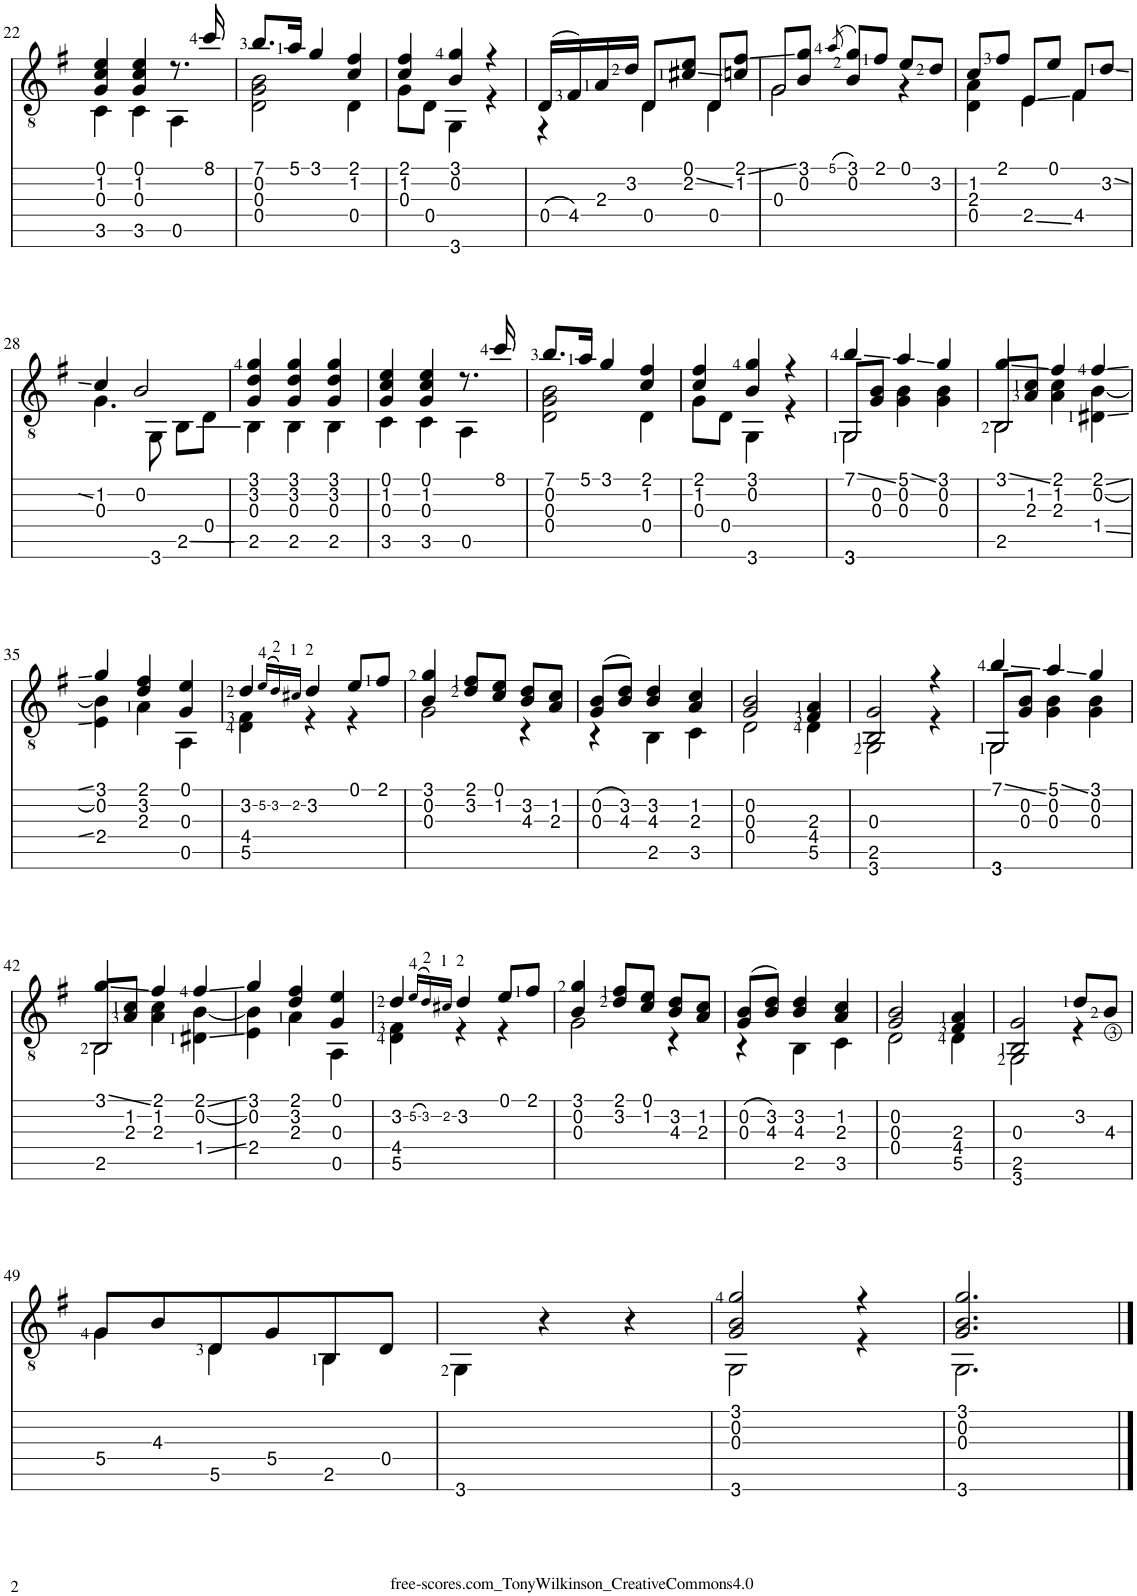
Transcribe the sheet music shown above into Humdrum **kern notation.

**kern	**kern
*part1	*part1
*staff2	*staff1
*I"Guitar	*
*I'Guit.	*
!!LO:PB:g=z
*	*clefGv2
*k[f#]	*k[f#]
*M3/4	*M3/4
=22	=22
*^	*^
4G 4c 4e	4C	4G/ 4c/ 4e/	4C\
4G 4c 4e	4C	4G/ 4c/ 4e/	4C\
8.r	4AA	8.r	4AA\
16cc	.	16cc/	.
=23	=23	=23	=23
8.bL	2D 2G 2B	8.b/L	2D\ 2G\ 2B\
16aJk	.	16a/Jk	.
4g	.	4g/	.
4c 4f#	4D	4c/ 4f#/	4D\
=24	=24	=24	=24
4c 4f#	8GL	4c/ 4f#/	8G\L
.	8DJ	.	8D\J
4B 4g	4GG	4B/ 4g/	4GG\
4r	4r	4r	4r
=25	=25	=25	=25
16DLL	4r	(16D/LL	4r
16F#J	.	16F#/)	.
16AL	.	16A/	.
16dJJ	.	16d/JJ	.
8DL	4D	8D/L	4D\
8c#X\ 8e\J	.	8c#X/ 8e/J	.
8DL	4D	8D/L	4D\
8cn\ 8f#\J	.	8cn/ 8f#/J	.
=26	=26	=26	=26
!LO:N:head=open	!	!LO:N:head=open	!
8GL	2G	8G/L	2G\
8B\ 8g\J	.	8B/ 8g/J	.
qa	.	(8qa/	.
8B\ 8g\L	.	8B/ 8g/L)	.
8f#J	.	8f#/J	.
8eL	4r	8e/L	4r
8dJ	.	8d/J	.
=27	=27	=27	=27
8cL	4D 4A	8c/L	4D\ 4A\
8f#J	.	8f#/J	.
8EL	4E	8E/L	4E\
8eJ	.	8e/J	.
8F#L	4F#	8F#/L	4F#\
8dJ	.	8d/J	.
!!LO:LB:g=z	!!
=28	=28	=28	=28
4c	4.G	4c/	4.G\
2B	.	2B/	.
.	8GG	.	8GG\
.	8BBL	.	8BB\L
.	8DJ	.	8D\J
=29	=29	=29	=29
4G 4d 4g	4BB	4G/ 4d/ 4g/	4BB\
4G 4d 4g	4BB	4G/ 4d/ 4g/	4BB\
4G 4d 4g	4BB	4G/ 4d/ 4g/	4BB\
=30	=30	=30	=30
4G 4c 4e	4C	4G/ 4c/ 4e/	4C\
4G 4c 4e	4C	4G/ 4c/ 4e/	4C\
8.r	4AA	8.r	4AA\
16cc	.	16cc/	.
=31	=31	=31	=31
8.bL	2D 2G 2B	8.b/L	2D\ 2G\ 2B\
16aJk	.	16a/Jk	.
4g	.	4g/	.
4c 4f#	4D	4c/ 4f#/	4D\
=32	=32	=32	=32
4c 4f#	8GL	4c/ 4f#/	8G\L
.	8DJ	.	8D\J
4B 4g	4GG	4B/ 4g/	4GG\
4r	4r	4r	4r
=33	=33	=33	=33
*	*^	*	*
!	!	!	!	!LO:N:head=open
*	*	*	*	*^
4b	8GGL	2GG	4b/	8GG/L	2GG\
.	8G\ 8B\J	.	.	8G/ 8B/J	.
4a	4G 4B	.	4a/	4G\ 4B\	.
4g	4G 4B	4ryy	4g/	4G\ 4B\	4ryy
=34	=34	=34	=34	=34	=34
!	!	!	!	!LO:N:head=open	!
4g	8BBL	2BB	4g/	8BB/L	2BB\
.	8A\ 8c\J	.	.	8A/ 8c/J	.
4f#	4A 4c	.	4f#/	4A\ 4c\	.
4f#	4D# [4B	4ryy	4f#/	4D#X\ [4B\	4ryy
*	*v	*v	*	*	*
*	*	*	*v	*v
!!LO:LB:g=z
=35	=35	=35	=35
4g	4E 4B]	4g/	4E\ 4B\]
4d 4f#	4A	4d/ 4f#/	4A\
4G 4e	4AA	4G/ 4e/	4AA\
=36	=36	=36	=36
4d	4D 4F#	4d/	4D\ 4F#\
qe	.	(16qe/LL	.
qd	.	16qd/)	.
qc#	.	16qc#X/JJ	.
4d	4r	4d/	4r
8eL	4r	8e/L	4r
8f#J	.	8f#/J	.
=37	=37	=37	=37
4B 4g	2G	4B/ 4g/	2G\
8d\ 8f#\L	.	8d/ 8f#/L	.
8c\ 8e\J	.	8c/ 8e/J	.
8B\ 8d\L	4r	8B/ 8d/L	4r
8A\ 8c\J	.	8A/ 8c/J	.
=38	=38	=38	=38
8G\ 8B\L	4r	(8G/ 8B/L	4r
8B\ 8d\J	.	8B/ 8d/J)	.
4B 4d	4BB	4B/ 4d/	4BB\
4A 4c	4C	4A/ 4c/	4C\
=39	=39	=39	=39
2G 2B	2D	2G/ 2B/	2D\
4F# 4A	4D	4F#/ 4A/	4D\
=40	=40	=40	=40
2BB 2G	2GG	2BB/ 2G/	2GG\
4r	4r	4r	4r
=41	=41	=41	=41
!	!LO:N:head=open	!	!LO:N:head=open
*	*^	*	*^
4b	8GGL	2GG	4b/	8GG/L	2GG\
.	8G\ 8B\J	.	.	8G/ 8B/J	.
4a	4G 4B	.	4a/	4G\ 4B\	.
4g	4G 4B	4ryy	4g/	4G\ 4B\	4ryy
!!LO:LB:g=z	!!	!!
=42	=42	=42	=42	=42	=42
!	!LO:N:head=open	!	!	!LO:N:head=open	!
4g	8BBL	2BB	4g/	8BB/L	2BB\
.	8A\ 8c\J	.	.	8A/ 8c/J	.
4f#	4A 4c	.	4f#/	4A\ 4c\	.
4f#	4D#X [4B	4ryy	4f#/	4D#X\ [4B\	4ryy
*	*v	*v	*	*	*
*	*	*	*v	*v
=43	=43	=43	=43
4g	4E 4B]	4g/	4E\ 4B\]
4d 4f#	4A	4d/ 4f#/	4A\
4G 4e	4AA	4G/ 4e/	4AA\
=44	=44	=44	=44
4d	4D 4F#	4d/	4D\ 4F#\
qe	.	(16qe/LL	.
qd	.	16qd/)	.
qc#X	.	16qc#X/JJ	.
4d	4r	4d/	4r
8eL	4r	8e/L	4r
8f#J	.	8f#/J	.
=45	=45	=45	=45
4B 4g	2G	4B/ 4g/	2G\
8d\ 8f#\L	.	8d/ 8f#/L	.
8c\ 8e\J	.	8c/ 8e/J	.
8B\ 8d\L	4r	8B/ 8d/L	4r
8A\ 8c\J	.	8A/ 8c/J	.
=46	=46	=46	=46
8G\ 8B\L	4r	(8G/ 8B/L	4r
8B\ 8d\J	.	8B/ 8d/J)	.
4B 4d	4BB	4B/ 4d/	4BB\
4A 4c	4C	4A/ 4c/	4C\
=47	=47	=47	=47
2G 2B	2D	2G/ 2B/	2D\
4F# 4A	4D	4F#/ 4A/	4D\
=48	=48	=48	=48
2BB 2G	2GG	2BB/ 2G/	2GG\
8dL	4r	8d/L	4r
8BJ	.	8B/J	.
!!LO:LB:g=z	!!
=49	=49	=49	=49
8GL	4G	8G/L	4G\
8BJ	.	8B/	.
8DL	4D	8D/	4D\
8GJ	.	8G/	.
8BBL	4BB	8BB/	4BB\
8DJ	.	8D/J	.
*v	*v	*	*
*	*v	*v
=50	=50
4GG	4GG\
4r	4r
4r	4r
=51	=51
*^	*^
2G 2B 2g	2GG	2G/ 2B/ 2g/	2GG\
4r	4r	4r	4r
=52	=52	=52	=52
2.G 2.B 2.g	2.GG	2.G/ 2.B/ 2.g/	2.GG\
*v	*v	*	*
*	*v	*v
==	==
*-	*-
